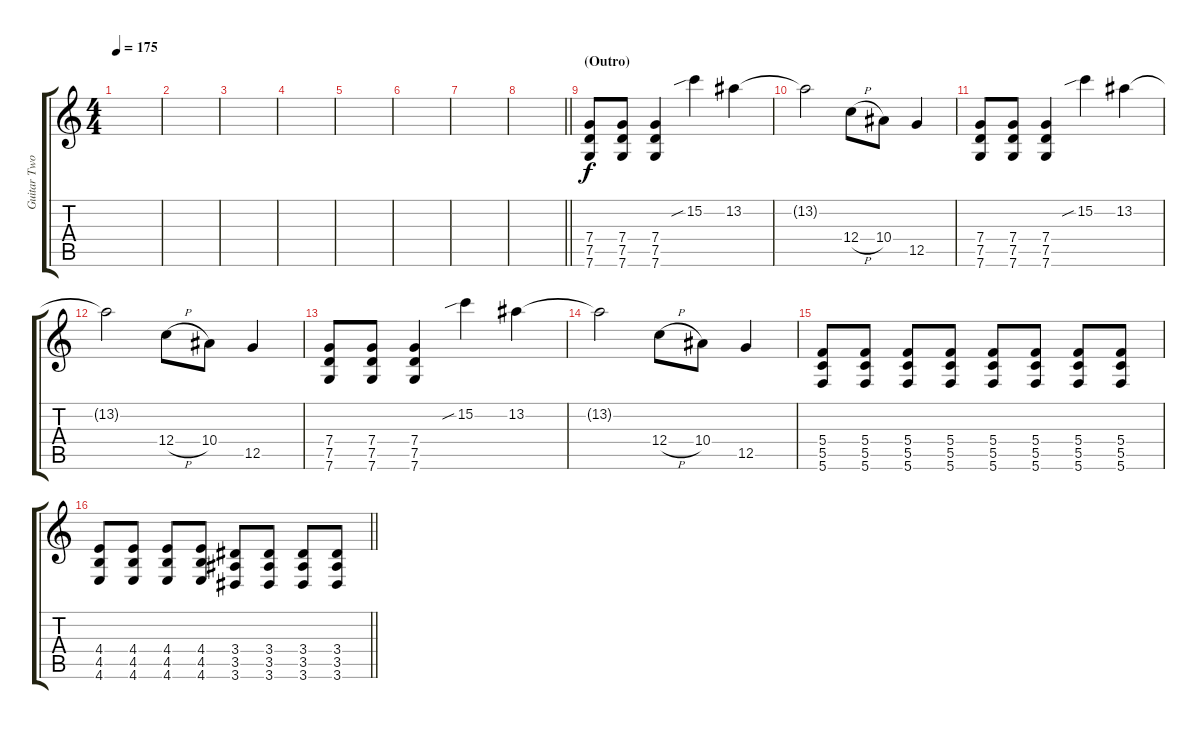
\track ("Guitar Two" "Guitar Two") {instrument overdrivenguitar}
\staff {score tabs}
\tuning (D4 A3 F3 C3 G2 C2) {hide}
\ts (4 4)
\tempo 175
\clef g2
\ks c
|
|
|
|
|
|
|
\barLineRight lightlight
|
\section ("" "(Outro)")
(7.4 7.5 7.6).8 (7.4 7.5 7.6).8 (7.4 7.5 7.6).4 15.2{sib}.4 13.2.4 |
13.2{t}.2 12.4{h}.8 10.4.8 12.5.4 |
(7.4 7.5 7.6).8 (7.4 7.5 7.6).8 (7.4 7.5 7.6).4 15.2{sib}.4 13.2.4 |
13.2{t}.2 12.4{h}.8 10.4.8 12.5.4 |
(7.4 7.5 7.6).8 (7.4 7.5 7.6).8 (7.4 7.5 7.6).4 15.2{sib}.4 13.2.4 |
13.2{t}.2 12.4{h}.8 10.4.8 12.5.4 |
(5.4 5.5 5.6).8 (5.4 5.5 5.6).8 (5.4 5.5 5.6).8 (5.4 5.5 5.6).8 (5.4 5.5 5.6).8 (5.4 5.5 5.6).8 (5.4 5.5 5.6).8 (5.4 5.5 5.6).8 |
\barLineRight lightlight
(4.4 4.5 4.6).8 (4.4 4.5 4.6).8 (4.4 4.5 4.6).8 (4.4 4.5 4.6).8 (3.4 3.5 3.6).8 (3.4 3.5 3.6).8 (3.4 3.5 3.6).8 (3.4 3.5 3.6).8
